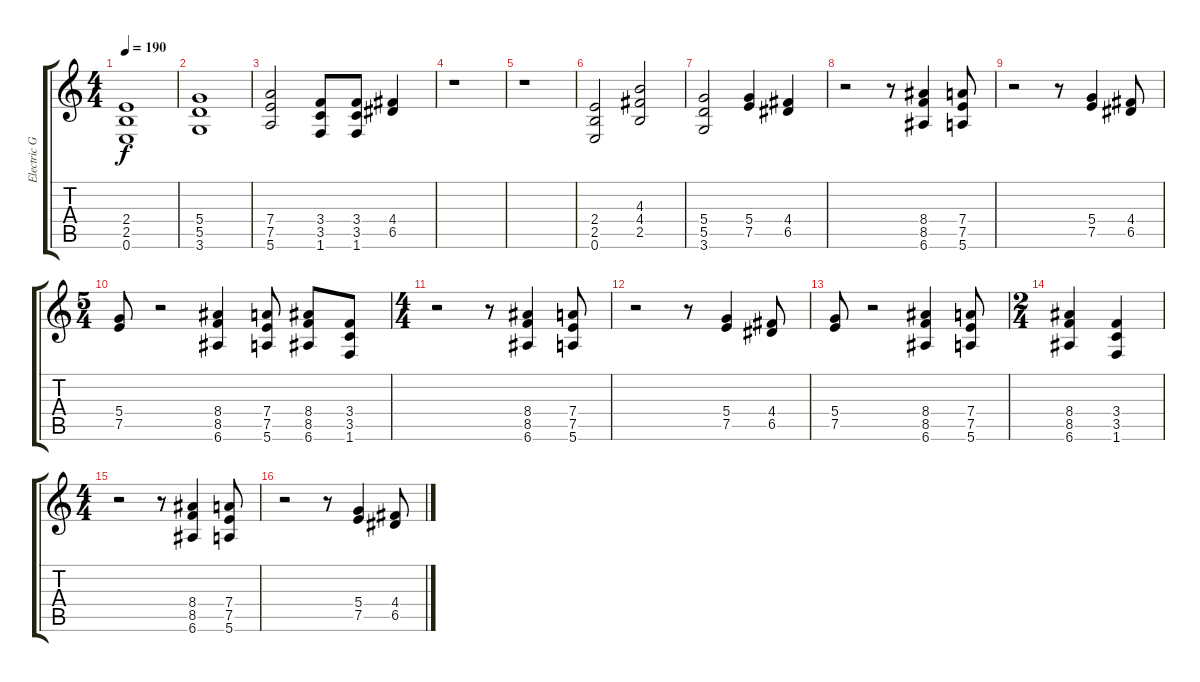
\track ("Electric Guitar 1" "Electric G") {instrument distortionguitar}
\staff {score tabs}
\tuning (E4 B3 G3 D3 A2 E2) {hide}
\ts (4 4)
\tempo 190
\clef g2
\ks c
(2.4 2.5 0.6).1{dy f} |
(5.4 5.5 3.6).1 |
(7.4 7.5 5.6).2 (3.4 3.5 1.6).8 (3.4 3.5 1.6).8 (4.4 6.5).4 |
r.1 |
r.1 |
(2.4 2.5 0.6).2 (4.3 4.4 2.5).2 |
(5.4 5.5 3.6).2 (5.4 7.5).4 (4.4 6.5).4 |
r.2 r.8 (8.4 8.5 6.6).4 (7.4 7.5 5.6).8 |
r.2 r.8 (5.4 7.5).4 (4.4 6.5).8 |
\ts (5 4)
(5.4 7.5).8 r.2 (8.4 8.5 6.6).4 (7.4 7.5 5.6).8 (8.4 8.5 6.6).8 (3.4 3.5 1.6).8 |
\ts (4 4)
r.2 r.8 (8.4 8.5 6.6).4 (7.4 7.5 5.6).8 |
r.2 r.8 (5.4 7.5).4 (4.4 6.5).8 |
(5.4 7.5).8 r.2 (8.4 8.5 6.6).4 (7.4 7.5 5.6).8 |
\ts (2 4)
(8.4 8.5 6.6).4 (3.4 3.5 1.6).4 |
\ts (4 4)
r.2 r.8 (8.4 8.5 6.6).4 (7.4 7.5 5.6).8 |
r.2 r.8 (5.4 7.5).4 (4.4 6.5).8
